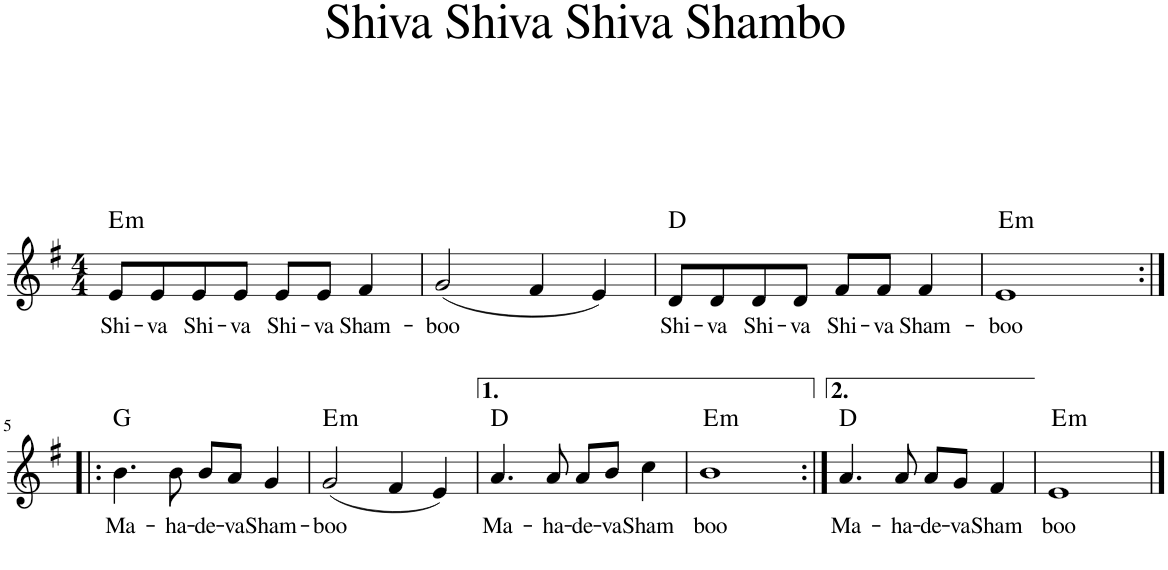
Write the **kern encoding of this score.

**kern	**text	**harte
*part1	*part1	*part1
*staff1	*staff1	*
*I"Voice	*	*
*I'Vo.	*	*
*clefG2	*	*
*k[f#]	*	*
*M4/4	*	*
=1	=1	=1
!	!LO:LY:b	!LO:H:kt=m
8e/L	Shi-	E:min
!	!LO:LY:b	!
8e/	-va	.
!	!LO:LY:b	!
8e/	Shi-	.
!	!LO:LY:b	!
8e/J	-va	.
!	!LO:LY:b	!
8e/L	Shi-	.
!	!LO:LY:b	!
8e/J	-va	.
!	!LO:LY:b	!
4f#/	Sham-	.
=2	=2	=2
!	!LO:LY:b	!
(2g/	-boo	.
4f#/	.	.
4e/)	.	.
=3	=3	=3
!	!LO:LY:b	!
8d/L	Shi-	D:maj
!	!LO:LY:b	!
8d/	-va	.
!	!LO:LY:b	!
8d/	Shi-	.
!	!LO:LY:b	!
8d/J	-va	.
!	!LO:LY:b	!
8f#/L	Shi-	.
!	!LO:LY:b	!
8f#/J	-va	.
!	!LO:LY:b	!
4f#/	Sham-	.
=4	=4	=4
!	!LO:LY:b	!LO:H:kt=m
1e	-boo	E:min
!!LO:LB:g=z
=5:|!|:	=5:|!|:	=5:|!|:
!	!LO:LY:b	!
4.b\	Ma-	G:maj
!	!LO:LY:b	!
8b\	-ha-	.
!	!LO:LY:b	!
8b/L	-de-	.
!	!LO:LY:b	!
8a/J	-va	.
!	!LO:LY:b	!
4g/	Sham-	.
=6	=6	=6
!	!LO:LY:b	!LO:H:kt=m
(2g/	-boo	E:min
4f#/	.	.
4e/)	.	.
=7	=7	=7
!	!LO:LY:b	!
4.a/	Ma-	D:maj
!	!LO:LY:b	!
8a/	-ha-	.
!	!LO:LY:b	!
8a/L	-de-	.
!	!LO:LY:b	!
8b/J	-va	.
!	!LO:LY:b	!
4cc\	Sham	.
=8	=8	=8
!	!LO:LY:b	!LO:H:kt=m
1b	boo	E:min
=9:|!	=9:|!	=9:|!
!	!LO:LY:b	!
4.a/	Ma-	D:maj
!	!LO:LY:b	!
8a/	-ha-	.
!	!LO:LY:b	!
8a/L	-de-	.
!	!LO:LY:b	!
8g/J	-va	.
!	!LO:LY:b	!
4f#/	Sham	.
=10	=10	=10
!	!LO:LY:b	!LO:H:kt=m
1e	boo	E:min
==	==	==
*-	*-	*-
